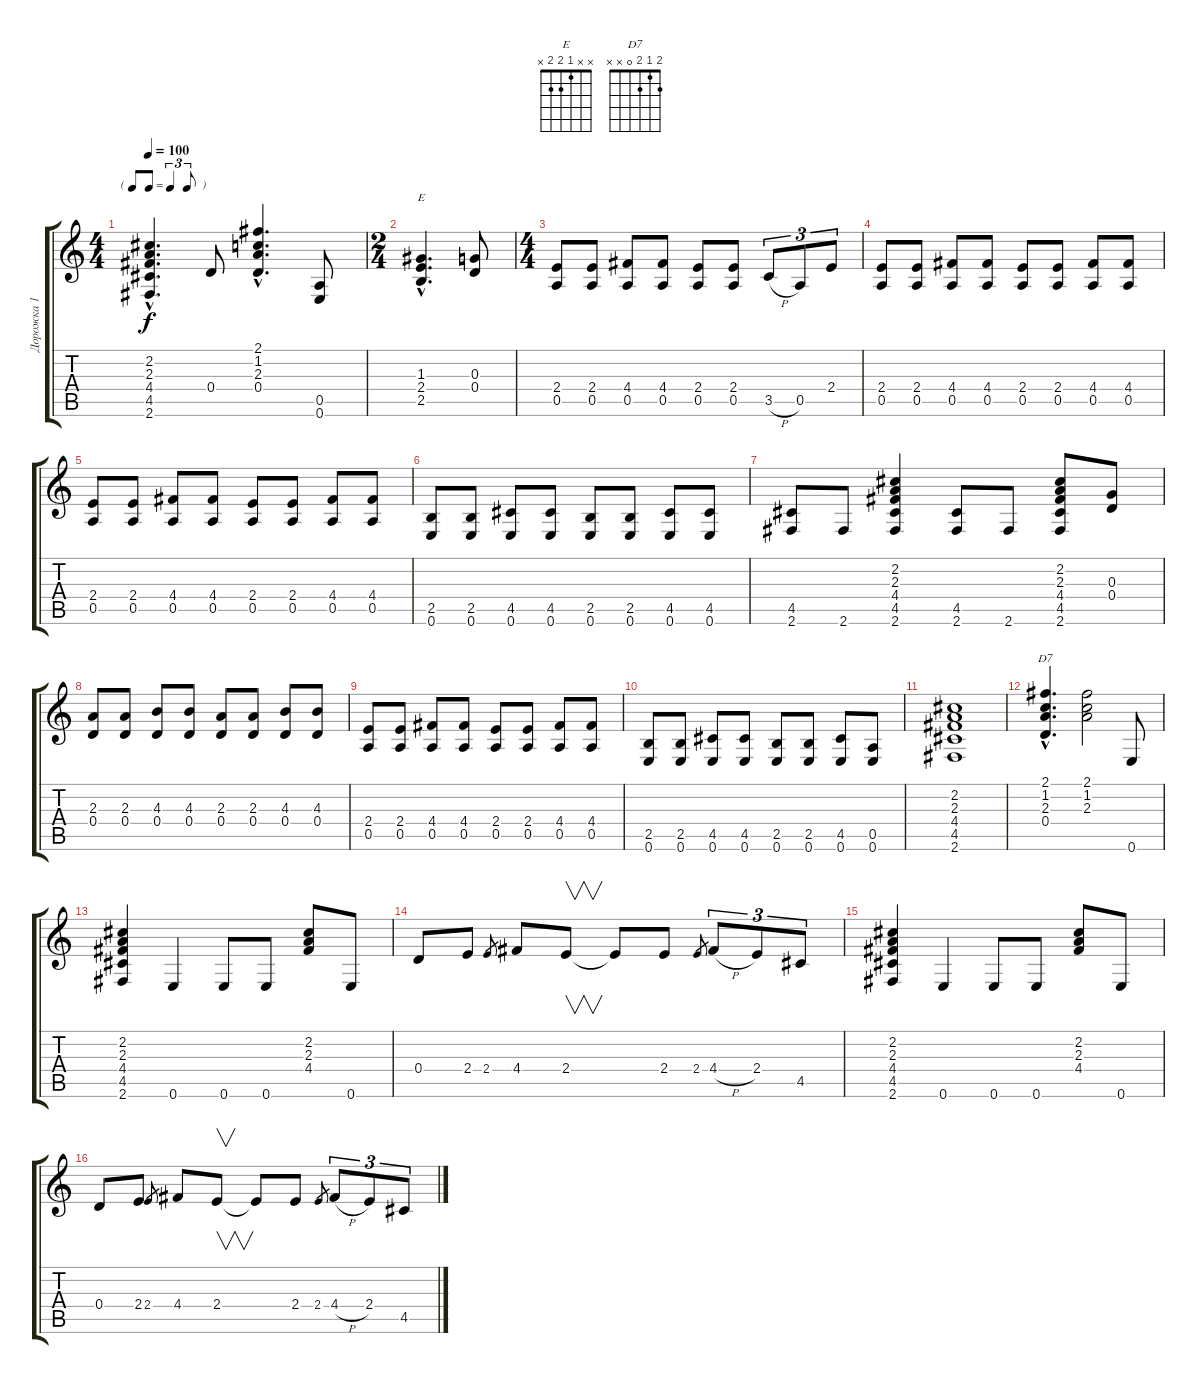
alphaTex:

\track ("Дорожка 1" "Дорожка 1") {instrument acousticguitarnylon}
\staff {score tabs}
\tuning (E4 B3 G3 D3 A2 E2) {hide}
\chord ("E" x x 1 2 2 x)
\chord ("D7" 2 1 2 0 x x)
\ts (4 4)
\tf triplet8th
\tempo 100
\clef g2
\ks c
(2.2{hac} 2.3{hac} 4.4{hac} 4.5{hac} 2.6{hac}).4{d dy f} 0.4.8 (2.1{hac} 1.2{hac} 2.3{hac} 0.4{hac}).4{d} (0.5 0.6).8 |
\ts (2 4)
(1.3{hac} 2.4{hac} 2.5{hac}).4{d ch "E"} (0.3 0.4).8 |
\ts (4 4)
(2.4 0.5).8 (2.4 0.5).8 (4.4 0.5).8 (4.4 0.5).8 (2.4 0.5).8 (2.4 0.5).8 3.5{h}.8{tu (3 2)} 0.5.8{tu (3 2)} 2.4.8{tu (3 2)} |
(2.4 0.5).8 (2.4 0.5).8 (4.4 0.5).8 (4.4 0.5).8 (2.4 0.5).8 (2.4 0.5).8 (4.4 0.5).8 (4.4 0.5).8 |
(2.4 0.5).8 (2.4 0.5).8 (4.4 0.5).8 (4.4 0.5).8 (2.4 0.5).8 (2.4 0.5).8 (4.4 0.5).8 (4.4 0.5).8 |
(2.5 0.6).8 (2.5 0.6).8 (4.5 0.6).8 (4.5 0.6).8 (2.5 0.6).8 (2.5 0.6).8 (4.5 0.6).8 (4.5 0.6).8 |
(4.5 2.6).8 2.6.8 (2.2 2.3 4.4 4.5 2.6).4 (4.5 2.6).8 2.6.8 (2.2 2.3 4.4 4.5 2.6).8 (0.3 0.4).8 |
(2.3 0.4).8 (2.3 0.4).8 (4.3 0.4).8 (4.3 0.4).8 (2.3 0.4).8 (2.3 0.4).8 (4.3 0.4).8 (4.3 0.4).8 |
(2.4 0.5).8 (2.4 0.5).8 (4.4 0.5).8 (4.4 0.5).8 (2.4 0.5).8 (2.4 0.5).8 (4.4 0.5).8 (4.4 0.5).8 |
(2.5 0.6).8 (2.5 0.6).8 (4.5 0.6).8 (4.5 0.6).8 (2.5 0.6).8 (2.5 0.6).8 (4.5 0.6).8 (0.5 0.6).8 |
(2.2 2.3 4.4 4.5 2.6).1 |
(2.1{hac} 1.2{hac} 2.3{hac} 0.4{hac}).4{d ch "D7"} (2.1 1.2 2.3).2 0.6.8 |
(2.2 2.3 4.4 4.5 2.6).4 0.6.4 0.6.8 0.6.8 (2.2 2.3 4.4).8 0.6.8 |
0.4.8 2.4.8 2.4.8{gr} 4.4.8 2.4.8{v} 2.4{t}.8 2.4.8 2.4.8{gr} 4.4{h}.8{tu (3 2)} 2.4.8{tu (3 2)} 4.5.8{tu (3 2)} |
(2.2 2.3 4.4 4.5 2.6).4 0.6.4 0.6.8 0.6.8 (2.2 2.3 4.4).8 0.6.8 |
0.4.8 2.4.8 2.4.8{gr} 4.4.8 2.4.8{v} 2.4{t}.8 2.4.8 2.4.8{gr} 4.4{h}.8{tu (3 2)} 2.4.8{tu (3 2)} 4.5.8{tu (3 2)}
